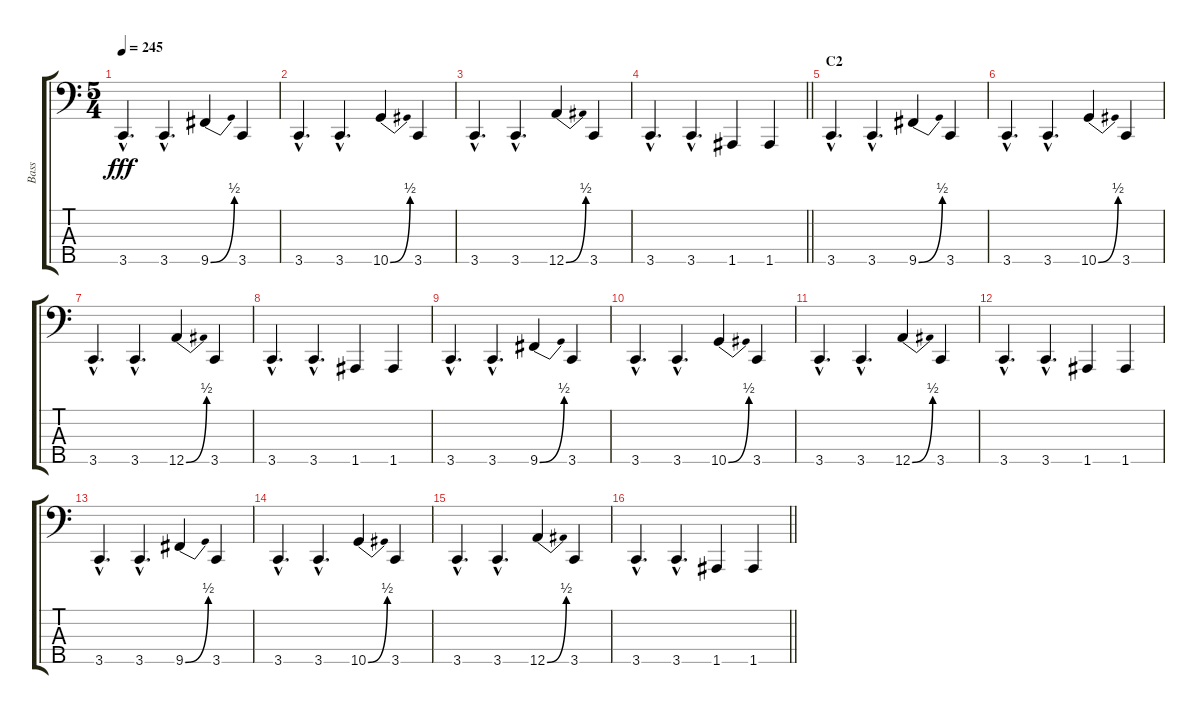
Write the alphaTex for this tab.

\track ("Bass" "Bass") {instrument slapbass2}
\staff {score tabs}
\tuning (F2 C2 G1 D1 A0) {hide}
\ts (5 4)
\tempo 245
\clef f4
\ks c
3.5{hac}.4{d dy fff} 3.5{hac}.4{d} 9.5{be (bend 0 0 60 2)}.4 3.5.4 |
3.5{hac}.4{d} 3.5{hac}.4{d} 10.5{be (bend 0 0 60 2)}.4 3.5.4 |
3.5{hac}.4{d} 3.5{hac}.4{d} 12.5{be (bend 0 0 60 2)}.4 3.5.4 |
\barLineRight lightlight
3.5{hac}.4{d} 3.5{hac}.4{d} 1.5.4 1.5.4 |
\section ("" "C2")
3.5{hac}.4{d} 3.5{hac}.4{d} 9.5{be (bend 0 0 60 2)}.4 3.5.4 |
3.5{hac}.4{d} 3.5{hac}.4{d} 10.5{be (bend 0 0 60 2)}.4 3.5.4 |
3.5{hac}.4{d} 3.5{hac}.4{d} 12.5{be (bend 0 0 60 2)}.4 3.5.4 |
3.5{hac}.4{d} 3.5{hac}.4{d} 1.5.4 1.5.4 |
3.5{hac}.4{d} 3.5{hac}.4{d} 9.5{be (bend 0 0 60 2)}.4 3.5.4 |
3.5{hac}.4{d} 3.5{hac}.4{d} 10.5{be (bend 0 0 60 2)}.4 3.5.4 |
3.5{hac}.4{d} 3.5{hac}.4{d} 12.5{be (bend 0 0 60 2)}.4 3.5.4 |
3.5{hac}.4{d} 3.5{hac}.4{d} 1.5.4 1.5.4 |
3.5{hac}.4{d} 3.5{hac}.4{d} 9.5{be (bend 0 0 60 2)}.4 3.5.4 |
3.5{hac}.4{d} 3.5{hac}.4{d} 10.5{be (bend 0 0 60 2)}.4 3.5.4 |
3.5{hac}.4{d} 3.5{hac}.4{d} 12.5{be (bend 0 0 60 2)}.4 3.5.4 |
\barLineRight lightlight
3.5{hac}.4{d} 3.5{hac}.4{d} 1.5.4 1.5.4
